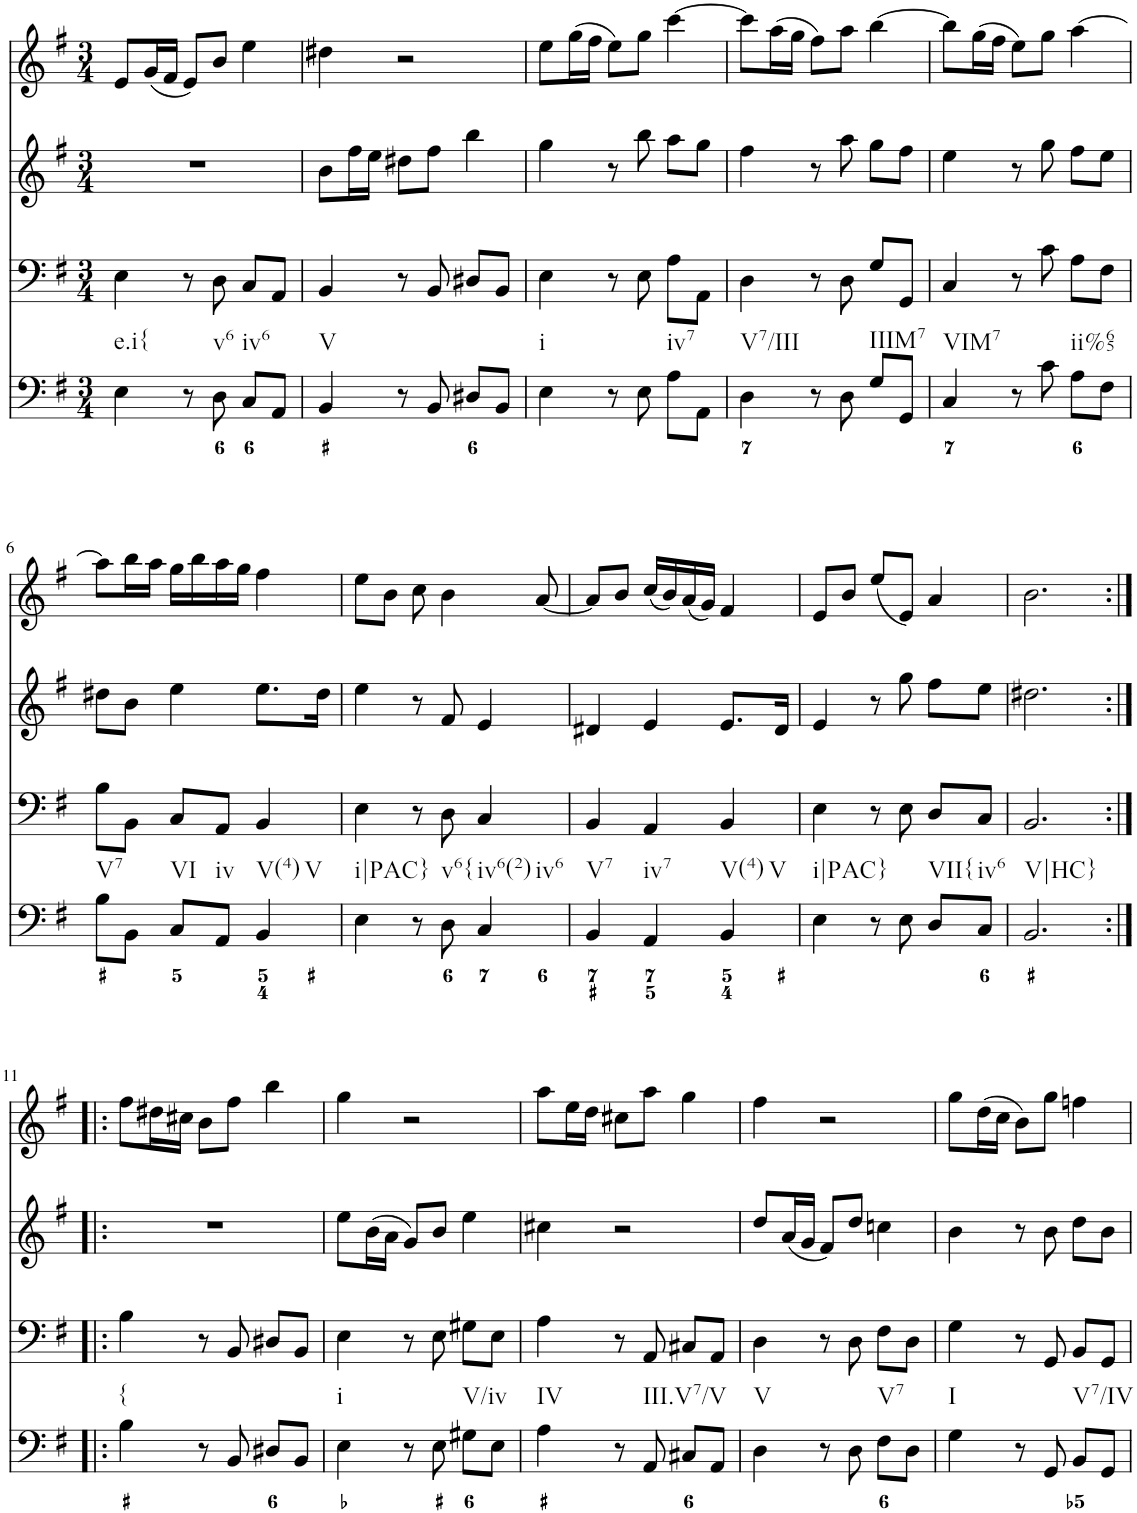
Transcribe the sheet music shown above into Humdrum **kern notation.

**kern	**kern	**kern	**kern
*part4	*part3	*part2	*part1
*staff4	*staff3	*staff2	*staff1
*I"Piano	*I"Piano	*I"Piano	*I"Piano
*I'Pno	*I'Pno	*I'Pno	*I'Pno
*clefF4	*clefF4	*clefG2	*clefG2
*k[f#]	*k[f#]	*k[f#]	*k[f#]
*e:	*e:	*e:	*e:
*M3/4	*M3/4	*M3/4	*M3/4
=1	=1	=1	=1
!LO:TX:b:t=e.i{	!	!	!
4E\	4E\	2.r	8e/L
.	.	.	(16g/L
.	.	.	16f#/JJ
8r	8r	.	8e/L)
!LO:TX:b:t=v6	!	!	!
8D\	8D\	.	8b/J
!LO:TX:b:t=iv6	!	!	!
8C/L	8C/L	.	4ee\
8AA/J	8AA/J	.	.
=2	=2	=2	=2
!LO:TX:b:t=V	!	!	!
4BB/	4BB/	8b\L	4dd#X\
.	.	16ff#\L	.
.	.	16ee\JJ	.
8r	8r	8dd#X\L	2r
8BB/	8BB/	8ff#\J	.
8D#X/L	8D#X/L	4bb\	.
8BB/J	8BB/J	.	.
=3	=3	=3	=3
!LO:TX:b:t=i	!	!	!
4E\	4E\	4gg\	8ee\L
.	.	.	(16gg\L
.	.	.	16ff#\JJ
8r	8r	8r	8ee\L)
8E\	8E\	8bb\	8gg\J
!LO:TX:b:t=iv7	!	!	!
8A\L	8A\L	8aa\L	[4ccc\
8AA\J	8AA\J	8gg\J	.
=4	=4	=4	=4
!LO:TX:b:t=V7/III	!	!	!
4D\	4D\	4ff#\	8ccc\L]
.	.	.	(16aa\L
.	.	.	16gg\JJ
8r	8r	8r	8ff#\L)
8D\	8D\	8aa\	8aa\J
!LO:TX:b:t=IIIM7	!	!	!
8G/L	8G/L	8gg\L	[4bb\
8GG/J	8GG/J	8ff#\J	.
=5	=5	=5	=5
!LO:TX:b:t=VIM7	!	!	!
4C/	4C/	4ee\	8bb\L]
.	.	.	(16gg\L
.	.	.	16ff#\JJ
8r	8r	8r	8ee\L)
8c\	8c\	8gg\	8gg\J
!LO:TX:b:t=ii%65	!	!	!
8A\L	8A\L	8ff#\L	[4aa\
8F#\J	8F#\J	8ee\J	.
!!LO:LB:g=z
=6	=6	=6	=6
!LO:TX:b:t=V7	!	!	!
8B\L	8B\L	8dd#X\L	8aa\L]
8BB\J	8BB\J	8b\J	16bb\L
.	.	.	16aa\JJ
!LO:TX:b:t=VI	!	!	!
8C/L	8C/L	4ee\	16gg\LL
.	.	.	16bb\
!LO:TX:b:t=iv	!	!	!
8AA/J	8AA/J	.	16aa\
.	.	.	16gg\JJ
!LO:TX:b:t=V(4)	!	!	!
!LO:TX:b:t=V	!	!	!
4BB/	4BB/	8.ee\L	4ff#\
.	.	16dd#\Jk	.
=7	=7	=7	=7
!LO:TX:b:t=i|PAC}	!	!	!
4E\	4E\	4ee\	8ee\L
.	.	.	8b\J
8r	8r	8r	8cc\
!LO:TX:b:t=v6{	!	!	!
8D\	8D\	8f#/	4b\
!LO:TX:b:t=iv6(2)	!	!	!
!LO:TX:b:t=iv6	!	!	!
4C/	4C/	4e/	.
.	.	.	[8a/
=8	=8	=8	=8
!LO:TX:b:t=V7	!	!	!
4BB/	4BB/	4d#X/	8a/L]
.	.	.	8b/J
!LO:TX:b:t=iv7	!	!	!
4AA/	4AA/	4e/	(16cc/LL
.	.	.	16b/)
.	.	.	(16a/
.	.	.	16g/JJ)
!LO:TX:b:t=V(4)	!	!	!
!LO:TX:b:t=V	!	!	!
4BB/	4BB/	8.e/L	4f#/
.	.	16d#/Jk	.
=9	=9	=9	=9
!LO:TX:b:t=i|PAC}	!	!	!
4E\	4E\	4e/	8e/L
.	.	.	8b/J
8r	8r	8r	(8ee/L
8E\	8E\	8gg\	8e/J)
!LO:TX:b:t=VII{	!	!	!
8D/L	8D/L	8ff#\L	4a/
!LO:TX:b:t=iv6	!	!	!
8C/J	8C/J	8ee\J	.
=10	=10	=10	=10
!LO:TX:b:t=V|HC}	!	!	!
2.BB/	2.BB/	2.dd#X\	2.b\
!!LO:LB:g=z
=11:|!|:	=11:|!|:	=11:|!|:	=11:|!|:
!LO:TX:b:t={	!	!	!
4B\	4B\	2.r	8ff#\L
.	.	.	16dd#X\L
.	.	.	16cc#X\JJ
8r	8r	.	8b\L
8BB/	8BB/	.	8ff#\J
8D#X/L	8D#X/L	.	4bb\
8BB/J	8BB/J	.	.
=12	=12	=12	=12
!LO:TX:b:t=i	!	!	!
4E\	4E\	8ee\L	4gg\
.	.	(16b\L	.
.	.	16a\JJ	.
8r	8r	8g/L)	2r
8E\	8E\	8b/J	.
!LO:TX:b:t=V/iv	!	!	!
8G#X\L	8G#X\L	4ee\	.
8E\J	8E\J	.	.
=13	=13	=13	=13
!LO:TX:b:t=IV	!	!	!
4A\	4A\	4cc#X\	8aa\L
.	.	.	16ee\L
.	.	.	16dd\JJ
8r	8r	2r	8cc#X\L
!LO:TX:b:t=III.V7/V	!	!	!
8AA/	8AA/	.	8aa\J
8C#X/L	8C#X/L	.	4gg\
8AA/J	8AA/J	.	.
=14	=14	=14	=14
!LO:TX:b:t=V	!	!	!
4D\	4D\	8dd/L	4ff#\
.	.	(16a/L	.
.	.	16g/JJ	.
8r	8r	8f#/L)	2r
8D\	8D\	8dd/J	.
!LO:TX:b:t=V7	!	!	!
8F#\L	8F#\L	4ccn\	.
8D\J	8D\J	.	.
=15	=15	=15	=15
!LO:TX:b:t=I	!	!	!
4G\	4G\	4b\	8gg\L
.	.	.	(16dd\L
.	.	.	16cc\JJ
8r	8r	8r	8b\L)
8GG/	8GG/	8b\	8gg\J
!LO:TX:b:t=V7/IV	!	!	!
8BB/L	8BB/L	8dd\L	4ffn\
8GG/J	8GG/J	8b\J	.
=	=	=	=
*-	*-	*-	*-
